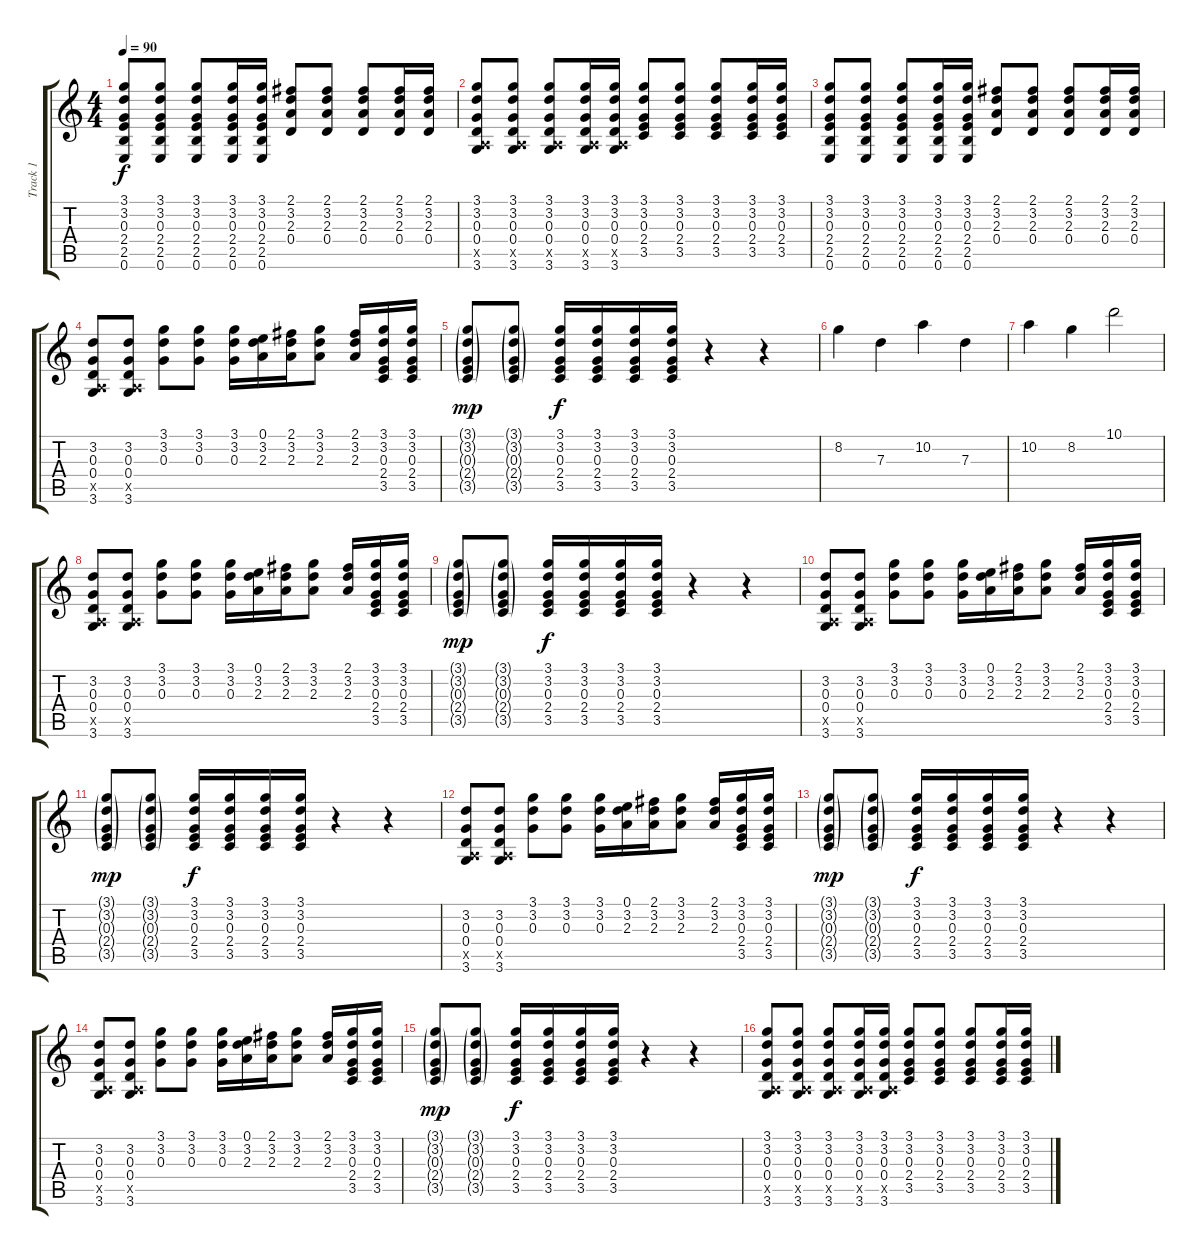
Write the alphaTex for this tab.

\track ("Track 1" "Track 1") {instrument electricguitarclean}
\staff {score tabs}
\tuning (E4 B3 G3 D3 A2 E2) {hide}
\ts (4 4)
\tempo 90
\clef g2
\ks c
(3.1 3.2 0.3 2.4 2.5 0.6).8{dy f} (3.1 3.2 0.3 2.4 2.5 0.6).8 (3.1 3.2 0.3 2.4 2.5 0.6).8 (3.1 3.2 0.3 2.4 2.5 0.6).16 (3.1 3.2 0.3 2.4 2.5 0.6).16 (2.1 3.2 2.3 0.4).8 (2.1 3.2 2.3 0.4).8 (2.1 3.2 2.3 0.4).8 (2.1 3.2 2.3 0.4).16 (2.1 3.2 2.3 0.4).16 |
(3.1 3.2 0.3 0.4 0.5{x} 3.6).8 (3.1 3.2 0.3 0.4 0.5{x} 3.6).8 (3.1 3.2 0.3 0.4 0.5{x} 3.6).8 (3.1 3.2 0.3 0.4 0.5{x} 3.6).16 (3.1 3.2 0.3 0.4 0.5{x} 3.6).16 (3.1 3.2 0.3 2.4 3.5).8 (3.1 3.2 0.3 2.4 3.5).8 (3.1 3.2 0.3 2.4 3.5).8 (3.1 3.2 0.3 2.4 3.5).16 (3.1 3.2 0.3 2.4 3.5).16 |
(3.1 3.2 0.3 2.4 2.5 0.6).8 (3.1 3.2 0.3 2.4 2.5 0.6).8 (3.1 3.2 0.3 2.4 2.5 0.6).8 (3.1 3.2 0.3 2.4 2.5 0.6).16 (3.1 3.2 0.3 2.4 2.5 0.6).16 (2.1 3.2 2.3 0.4).8 (2.1 3.2 2.3 0.4).8 (2.1 3.2 2.3 0.4).8 (2.1 3.2 2.3 0.4).16 (2.1 3.2 2.3 0.4).16 |
(3.2 0.3 0.4 0.5{x} 3.6).8 (3.2 0.3 0.4 0.5{x} 3.6).8 (3.1 3.2 0.3).8 (3.1 3.2 0.3).8 (3.1 3.2 0.3).16 (0.1 3.2 2.3).16 (2.1 3.2 2.3).16 (3.1 3.2 2.3).8 (2.1 3.2 2.3).16 (3.1 3.2 0.3 2.4 3.5).16 (3.1 3.2 0.3 2.4 3.5).16 |
(3.1{g} 3.2{g} 0.3{g} 2.4{g} 3.5{g}).8{dy mp} (3.1{g} 3.2{g} 0.3{g} 2.4{g} 3.5{g}).8 (3.1 3.2 0.3 2.4 3.5).16{dy f} (3.1 3.2 0.3 2.4 3.5).16 (3.1 3.2 0.3 2.4 3.5).16 (3.1 3.2 0.3 2.4 3.5).16 r.4 r.4 |
8.2.4{volume 16 balance 16 instrument electricguitarclean} 7.3.4 10.2.4 7.3.4 |
10.2.4 8.2.4 10.1.2 |
(3.2 0.3 0.4 0.5{x} 3.6).8{volume 12 balance 8} (3.2 0.3 0.4 0.5{x} 3.6).8 (3.1 3.2 0.3).8 (3.1 3.2 0.3).8 (3.1 3.2 0.3).16 (0.1 3.2 2.3).16 (2.1 3.2 2.3).16 (3.1 3.2 2.3).8 (2.1 3.2 2.3).16 (3.1 3.2 0.3 2.4 3.5).16 (3.1 3.2 0.3 2.4 3.5).16 |
(3.1{g} 3.2{g} 0.3{g} 2.4{g} 3.5{g}).8{dy mp} (3.1{g} 3.2{g} 0.3{g} 2.4{g} 3.5{g}).8 (3.1 3.2 0.3 2.4 3.5).16{dy f} (3.1 3.2 0.3 2.4 3.5).16 (3.1 3.2 0.3 2.4 3.5).16 (3.1 3.2 0.3 2.4 3.5).16 r.4 r.4 |
(3.2 0.3 0.4 0.5{x} 3.6).8{volume 12 balance 8} (3.2 0.3 0.4 0.5{x} 3.6).8 (3.1 3.2 0.3).8 (3.1 3.2 0.3).8 (3.1 3.2 0.3).16 (0.1 3.2 2.3).16 (2.1 3.2 2.3).16 (3.1 3.2 2.3).8 (2.1 3.2 2.3).16 (3.1 3.2 0.3 2.4 3.5).16 (3.1 3.2 0.3 2.4 3.5).16 |
(3.1{g} 3.2{g} 0.3{g} 2.4{g} 3.5{g}).8{dy mp} (3.1{g} 3.2{g} 0.3{g} 2.4{g} 3.5{g}).8 (3.1 3.2 0.3 2.4 3.5).16{dy f} (3.1 3.2 0.3 2.4 3.5).16 (3.1 3.2 0.3 2.4 3.5).16 (3.1 3.2 0.3 2.4 3.5).16 r.4 r.4 |
(3.2 0.3 0.4 0.5{x} 3.6).8{volume 12 balance 8} (3.2 0.3 0.4 0.5{x} 3.6).8 (3.1 3.2 0.3).8 (3.1 3.2 0.3).8 (3.1 3.2 0.3).16 (0.1 3.2 2.3).16 (2.1 3.2 2.3).16 (3.1 3.2 2.3).8 (2.1 3.2 2.3).16 (3.1 3.2 0.3 2.4 3.5).16 (3.1 3.2 0.3 2.4 3.5).16 |
(3.1{g} 3.2{g} 0.3{g} 2.4{g} 3.5{g}).8{dy mp} (3.1{g} 3.2{g} 0.3{g} 2.4{g} 3.5{g}).8 (3.1 3.2 0.3 2.4 3.5).16{dy f} (3.1 3.2 0.3 2.4 3.5).16 (3.1 3.2 0.3 2.4 3.5).16 (3.1 3.2 0.3 2.4 3.5).16 r.4 r.4 |
(3.2 0.3 0.4 0.5{x} 3.6).8{volume 12 balance 8} (3.2 0.3 0.4 0.5{x} 3.6).8 (3.1 3.2 0.3).8 (3.1 3.2 0.3).8 (3.1 3.2 0.3).16 (0.1 3.2 2.3).16 (2.1 3.2 2.3).16 (3.1 3.2 2.3).8 (2.1 3.2 2.3).16 (3.1 3.2 0.3 2.4 3.5).16 (3.1 3.2 0.3 2.4 3.5).16 |
(3.1{g} 3.2{g} 0.3{g} 2.4{g} 3.5{g}).8{dy mp} (3.1{g} 3.2{g} 0.3{g} 2.4{g} 3.5{g}).8 (3.1 3.2 0.3 2.4 3.5).16{dy f} (3.1 3.2 0.3 2.4 3.5).16 (3.1 3.2 0.3 2.4 3.5).16 (3.1 3.2 0.3 2.4 3.5).16 r.4 r.4 |
(3.1 3.2 0.3 0.4 0.5{x} 3.6).8 (3.1 3.2 0.3 0.4 0.5{x} 3.6).8 (3.1 3.2 0.3 0.4 0.5{x} 3.6).8 (3.1 3.2 0.3 0.4 0.5{x} 3.6).16 (3.1 3.2 0.3 0.4 0.5{x} 3.6).16 (3.1 3.2 0.3 2.4 3.5).8 (3.1 3.2 0.3 2.4 3.5).8 (3.1 3.2 0.3 2.4 3.5).8 (3.1 3.2 0.3 2.4 3.5).16 (3.1 3.2 0.3 2.4 3.5).16
